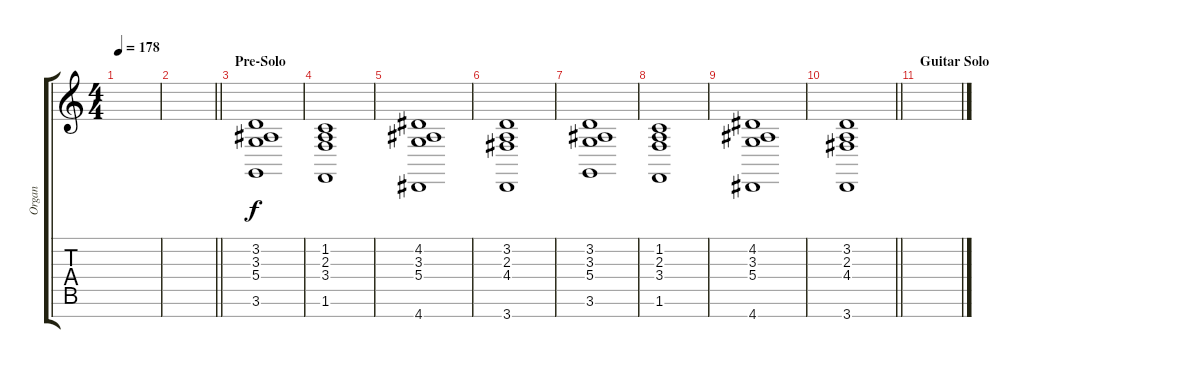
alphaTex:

\track ("Organ" "Organ") {instrument drawbarorgan}
\staff {score tabs}
\tuning (E4 B3 G3 D3 A2 E2 B1) {hide}
\ts (4 4)
\tempo 178
\clef g2
\ks c
|
\barLineRight lightlight
|
\section ("" "Pre-Solo")
(3.2 3.3 5.4 3.6).1 |
(1.2 2.3 3.4 1.6).1 |
(4.2 3.3 5.4 4.7).1 |
(3.2 2.3 4.4 3.7).1 |
(3.2 3.3 5.4 3.6).1 |
(1.2 2.3 3.4 1.6).1 |
(4.2 3.3 5.4 4.7).1 |
\barLineRight lightlight
(3.2 2.3 4.4 3.7).1 |
\section ("" "Guitar Solo")
